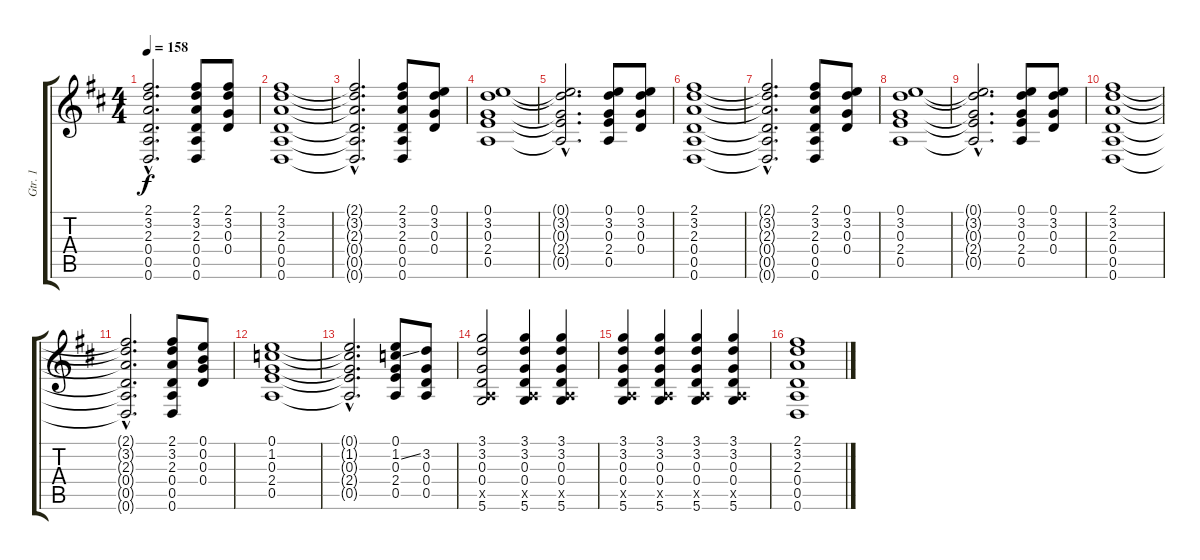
\track ("Gtr. 1" "Gtr. 1") {instrument distortionguitar}
\staff {score tabs}
\tuning (E4 B3 G3 D3 A2 D2) {hide}
\ts (4 4)
\tempo 158
\clef g2
\ks d
(2.1{hac t} 3.2{hac t} 2.3{hac t} 0.4{hac t} 0.5{hac t} 0.6{hac t}).2{d dy f} (2.1 3.2 2.3 0.4 0.5 0.6).8 (2.1 3.2 0.3 0.4).8 |
(2.1 3.2 2.3 0.4 0.5 0.6).1 |
(2.1{hac t} 3.2{hac t} 2.3{hac t} 0.4{hac t} 0.5{hac t} 0.6{hac t}).2{d} (2.1 3.2 2.3 0.4 0.5 0.6).8 (0.1 3.2 0.3 0.4).8 |
(0.1 3.2 0.3 2.4 0.5).1 |
(0.1{hac t} 3.2{hac t} 0.3{hac t} 2.4{hac t} 0.5{hac t}).2{d} (0.1 3.2 0.3 2.4 0.5).8 (0.1 3.2 0.3 0.4).8 |
(2.1 3.2 2.3 0.4 0.5 0.6).1 |
(2.1{hac t} 3.2{hac t} 2.3{hac t} 0.4{hac t} 0.5{hac t} 0.6{hac t}).2{d} (2.1 3.2 2.3 0.4 0.5 0.6).8 (0.1 3.2 0.3 0.4).8 |
(0.1 3.2 0.3 2.4 0.5).1 |
(0.1{hac t} 3.2{hac t} 0.3{hac t} 2.4{hac t} 0.5{hac t}).2{d} (0.1 3.2 0.3 2.4 0.5).8 (0.1 3.2 0.3 0.4).8 |
(2.1 3.2 2.3 0.4 0.5 0.6).1 |
(2.1{hac t} 3.2{hac t} 2.3{hac t} 0.4{hac t} 0.5{hac t} 0.6{hac t}).2{d} (2.1 3.2 2.3 0.4 0.5 0.6).8 (0.1 0.2 0.3 0.4).8 |
(0.1 1.2 0.3 2.4 0.5).1 |
(0.1{hac t} 1.2{hac t} 0.3{hac t} 2.4{hac t} 0.5{hac t}).2{d} (0.1 1.2{ss} 0.3 2.4 0.5).8 (3.2 0.3 0.4 0.5).8 |
(3.1 3.2 0.3 0.4 0.5{x} 5.6).2 (3.1 3.2 0.3 0.4 0.5{x} 5.6).4 (3.1 3.2 0.3 0.4 0.5{x} 5.6).4 |
(3.1 3.2 0.3 0.4 0.5{x} 5.6).4 (3.1 3.2 0.3 0.4 0.5{x} 5.6).4 (3.1 3.2 0.3 0.4 0.5{x} 5.6).4 (3.1 3.2 0.3 0.4 0.5{x} 5.6).4 |
(2.1 3.2 2.3 0.4 0.5 0.6).1
